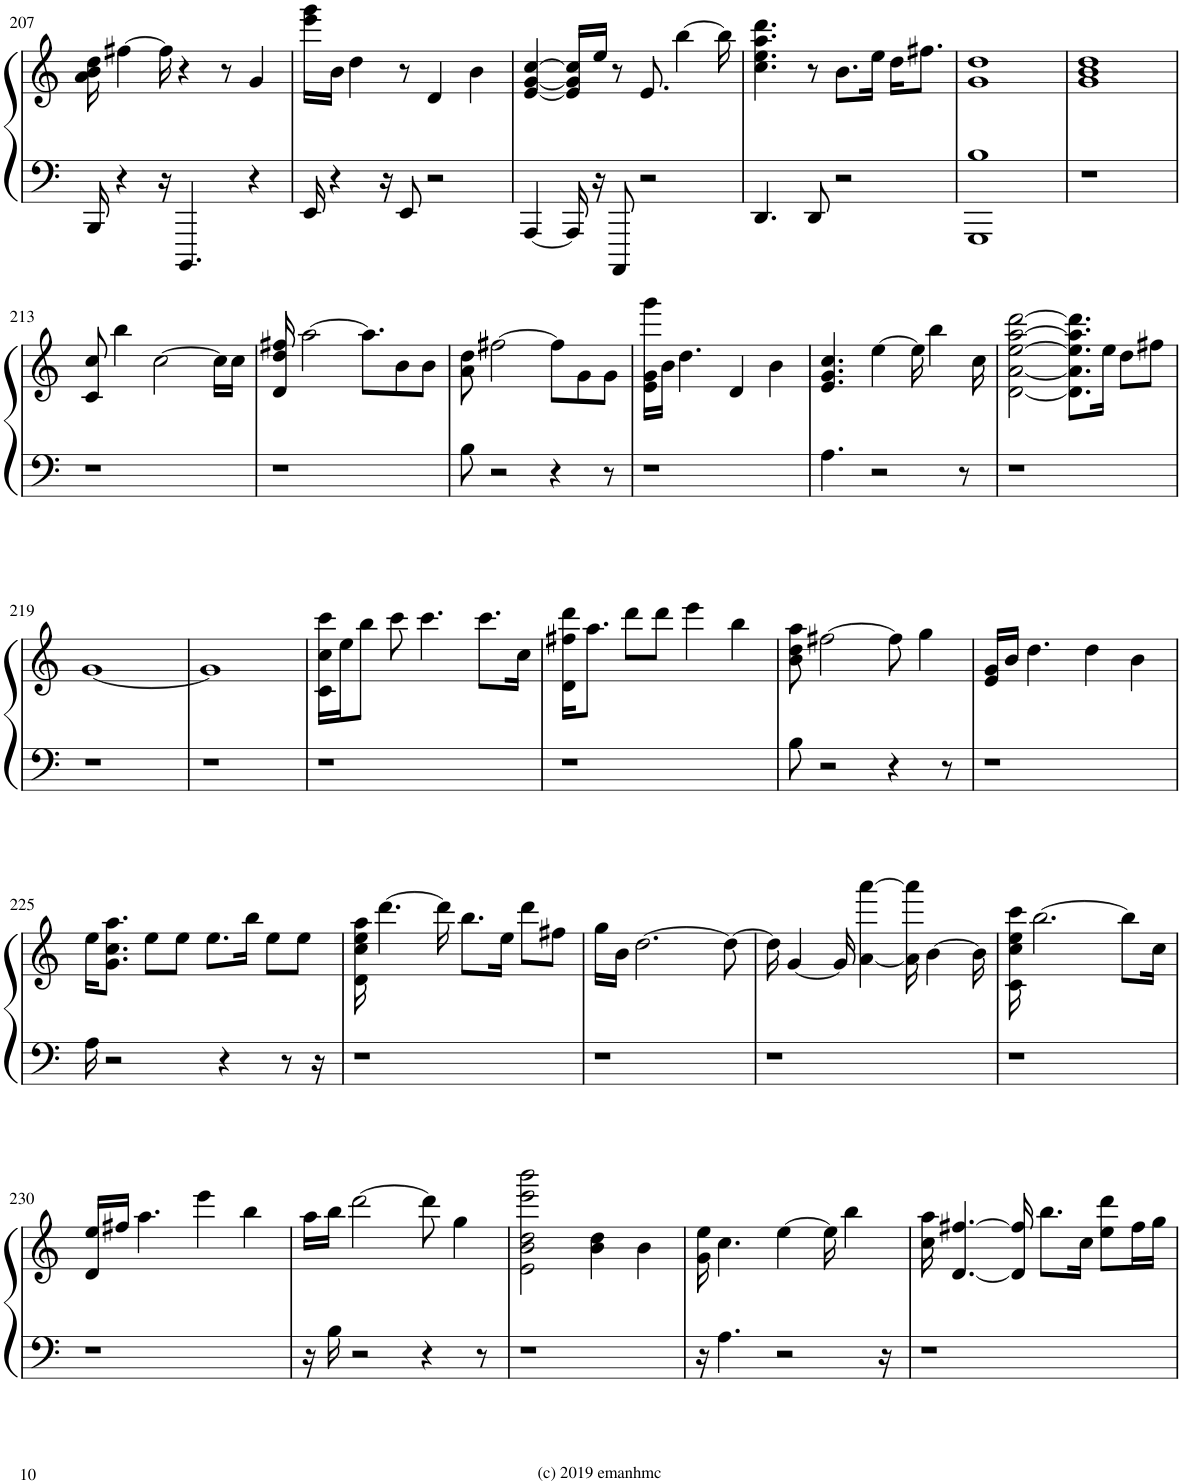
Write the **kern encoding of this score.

**kern	**kern
*part1	*part1
*staff2	*staff1
*I"Piano	*
*I'Pno.	*
!!LO:PB:g=z
*clefF4	*clefG2
*k[]	*k[]
*M4/4	*M4/4
=207	=207
16BBB/	16a\ 16b\ 16dd\
4r	[4ff#X\
16r	16ff#\]
4.BBBB/	4r
.	8r
4r	4g/
=208	=208
16EE/	16eee\ 16ggg\LL
4r	16b\JJ
.	4dd\
16r	.
8EE/	8r
2r	4d/
.	4b\
=209	=209
[4AAA/	[4e/ [4g/ [4cc/
16AAA/]	16e/] 16g/] 16cc/]LL
16r	16ee/JJ
8AAAA/	8r
2r	8.e/
.	[4bb\
.	16bb\]
=210	=210
4.DD/	4.cc\ 4.ee\ 4.aa\ 4.ddd\
8DD/	8r
2r	8.b\L
.	16ee\Jk
.	16dd\KL
.	8.ff#X\J
=211	=211
1GGG 1B	1g 1dd
=212	=212
1r	1g 1b 1dd
!!LO:LB:g=z
=213	=213
1r	8c/ 8cc/
.	4bb\
.	[2cc\
.	16cc\LL]
.	16cc\JJ
=214	=214
1r	16d/ 16dd/ 16ff#X/
.	[2aa\
.	8.aa\L]
.	8b\
.	8b\J
=215	=215
8B\	8a\ 8dd\
2r	[2ff#X\
4r	8ff#\L]
.	8g\
8r	8g\J
=216	=216
1r	16e\ 16g\ 16ggg\LL
.	16b\JJ
.	4.dd\
.	4d/
.	4b\
=217	=217
4.A\	4.e/ 4.g/ 4.cc/
2r	[4ee\
.	16ee\]
.	4bb\
8r	.
.	16cc\
=218	=218
1r	[2d\ [2a\ [2ee\ [2aa\ [2ddd\
.	8.d\] 8.a\] 8.ee\] 8.aa\] 8.ddd\]L
.	16ee\Jk
.	8dd\L
.	8ff#X\J
!!LO:LB:g=z
=219	=219
1r	[1g
=220	=220
1r	1g]
=221	=221
1r	16c\ 16cc\ 16ccc\LL
.	16ee\J
.	8bb\J
.	8ccc\
.	4.ccc\
.	8.ccc\L
.	16cc\Jk
=222	=222
1r	16d\ 16ff#X\ 16ddd\KL
.	8.aa\J
.	8ddd\L
.	8ddd\J
.	4eee\
.	4bb\
=223	=223
8B\	8b\ 8dd\ 8aa\
2r	[2ff#X\
4r	8ff#\]
.	4gg\
8r	.
=224	=224
1r	16e/ 16g/LL
.	16b/JJ
.	4.dd\
.	4dd\
.	4b\
!!LO:LB:g=z
=225	=225
16A\	16ee\KL
2r	8.g\ 8.cc\ 8.aa\J
.	8ee\L
.	8ee\J
.	8.ee\L
4r	.
.	16bb\Jk
.	8ee\L
8r	.
.	8ee\J
16r	.
=226	=226
1r	16d\ 16cc\ 16ee\ 16aa\
.	[4.ddd\
.	16ddd\]
.	8.bb\L
.	16ee\Jk
.	8ddd\L
.	8ff#X\J
=227	=227
1r	16gg\LL
.	16b\JJ
.	[2.dd\
.	8dd\_
=228	=228
1r	16dd\]
.	[4g/
.	16g/]
.	[4a\ [4aaa\
.	16a\] 16aaa\]
.	[4b\
.	16b\]
=229	=229
1r	16c\ 16cc\ 16ee\ 16ccc\
.	[2.bb\
.	8bb\L]
.	16cc\Jk
!!LO:LB:g=z
=230	=230
1r	16d/ 16ee/LL
.	16ff#X/JJ
.	4.aa\
.	4eee\
.	4bb\
=231	=231
16r	16aa\LL
16B\	16bb\JJ
2r	[2ddd\
4r	8ddd\]
.	4gg\
8r	.
=232	=232
1r	2e\ 2b\ 2dd\ 2eee\ 2bbb\
.	4b\ 4dd\
.	4b\
=233	=233
16r	16g\ 16ee\
4.A\	4.cc\
2r	[4ee\
.	16ee\]
.	4bb\
16r	.
=234	=234
1r	16cc\ 16aa\
.	[4.d/ [4.ff#X/
.	16d/] 16ff#/]
.	8.bb\L
.	16cc\Jk
.	8ee\ 8ddd\L
.	16ff#\L
.	16gg\JJ
=	=
*-	*-
